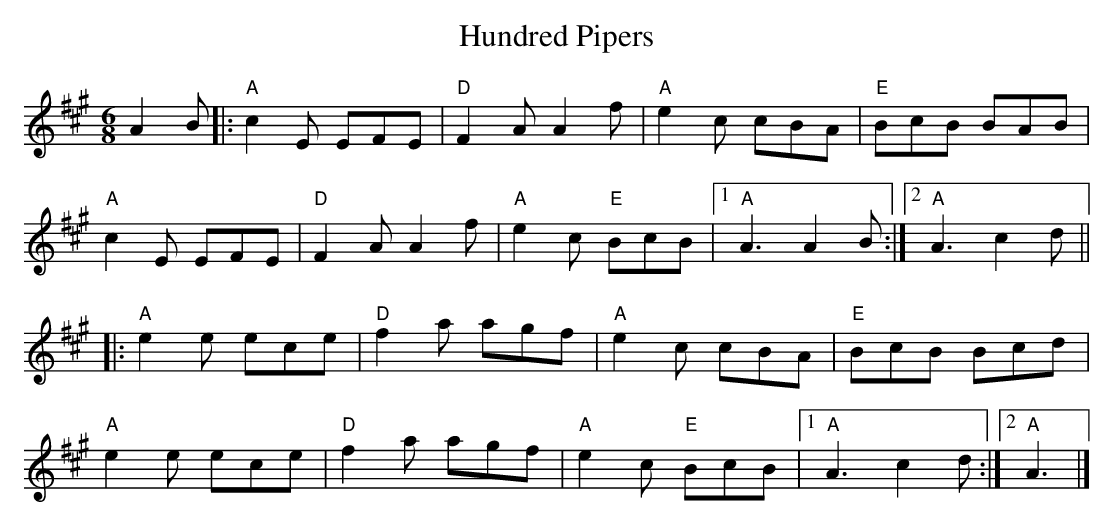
X:1
T:Hundred Pipers
M: 6/8
L:1/8
K: A
A2B|:"A"c2E EFE | "D"F2A A2f | "A"e2c cBA | "E"BcB BAB |
"A"c2E EFE | "D"F2A A2f | "A"e2c "E"BcB |1 "A" A3 A2B :|2 "A" A3 c2d ||
|:"A"e2e ece | "D"f2a agf | "A"e2c cBA | "E"BcB Bcd |
"A"e2e ece | "D"f2a agf | "A"e2c "E"BcB |1 "A"A3 c2d:|2 "A"A3|]
